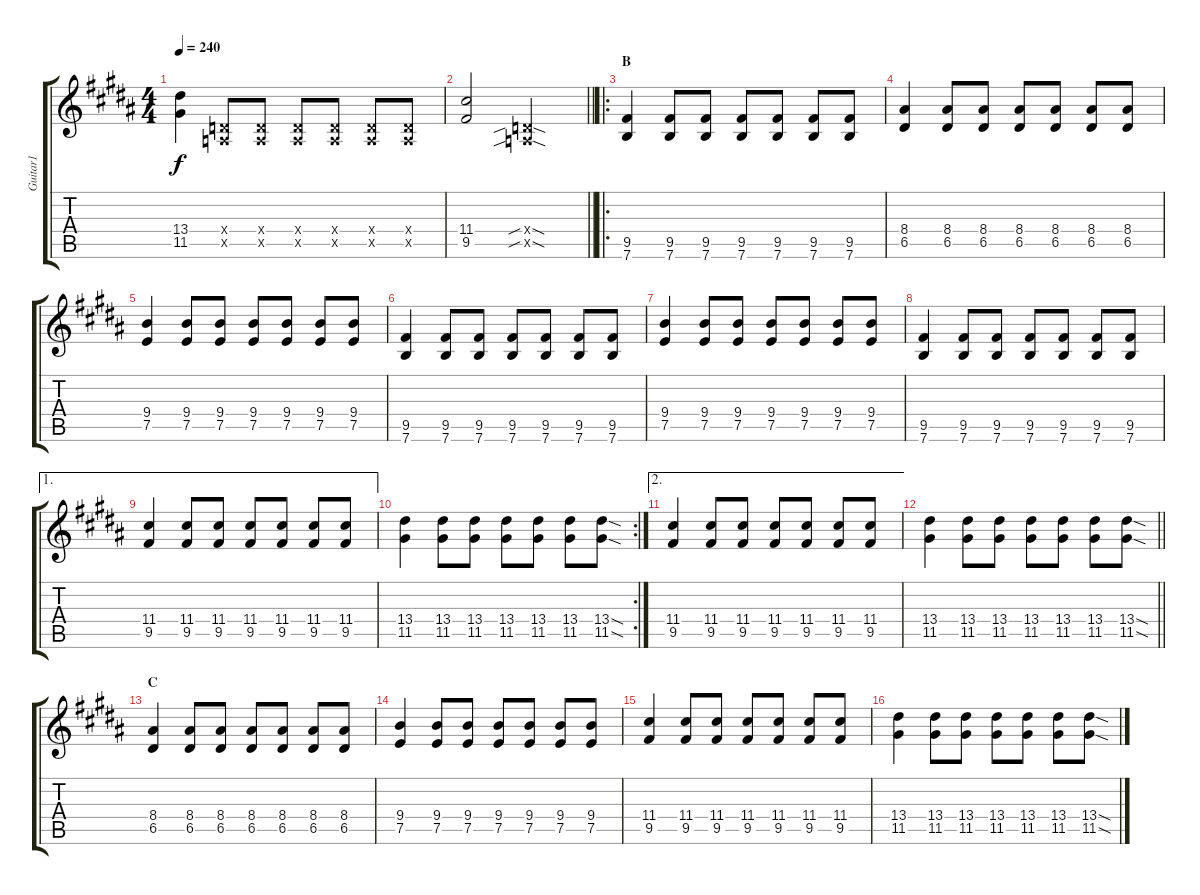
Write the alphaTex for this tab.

\track ("Guitar1" "Guitar1") {instrument distortionguitar}
\staff {score tabs}
\tuning (E4 B3 G3 D3 A2 E2) {hide}
\ts (4 4)
\tempo 240
\clef g2
\ks b
(13.4 11.5).4{dy f} (0.4{x} 0.5{x}).8 (0.4{x} 0.5{x}).8 (0.4{x} 0.5{x}).8 (0.4{x} 0.5{x}).8 (0.4{x} 0.5{x}).8 (0.4{x} 0.5{x}).8 |
\barLineRight lightlight
(11.4 9.5).2 (0.4{sib sod x} 0.5{sib sod x}).2 |
\ro
\section ("" "B")
(9.5 7.6).4 (9.5 7.6).8 (9.5 7.6).8 (9.5 7.6).8 (9.5 7.6).8 (9.5 7.6).8 (9.5 7.6).8 |
(8.4 6.5).4 (8.4 6.5).8 (8.4 6.5).8 (8.4 6.5).8 (8.4 6.5).8 (8.4 6.5).8 (8.4 6.5).8 |
(9.4 7.5).4 (9.4 7.5).8 (9.4 7.5).8 (9.4 7.5).8 (9.4 7.5).8 (9.4 7.5).8 (9.4 7.5).8 |
(9.5 7.6).4 (9.5 7.6).8 (9.5 7.6).8 (9.5 7.6).8 (9.5 7.6).8 (9.5 7.6).8 (9.5 7.6).8 |
(9.4 7.5).4 (9.4 7.5).8 (9.4 7.5).8 (9.4 7.5).8 (9.4 7.5).8 (9.4 7.5).8 (9.4 7.5).8 |
(9.5 7.6).4 (9.5 7.6).8 (9.5 7.6).8 (9.5 7.6).8 (9.5 7.6).8 (9.5 7.6).8 (9.5 7.6).8 |
\ae 1
(11.4 9.5).4 (11.4 9.5).8 (11.4 9.5).8 (11.4 9.5).8 (11.4 9.5).8 (11.4 9.5).8 (11.4 9.5).8 |
\rc 2
(13.4 11.5).4 (13.4 11.5).8 (13.4 11.5).8 (13.4 11.5).8 (13.4 11.5).8 (13.4 11.5).8 (13.4{sod} 11.5{sod}).8 |
\ae 2
(11.4 9.5).4 (11.4 9.5).8 (11.4 9.5).8 (11.4 9.5).8 (11.4 9.5).8 (11.4 9.5).8 (11.4 9.5).8 |
\barLineRight lightlight
(13.4 11.5).4 (13.4 11.5).8 (13.4 11.5).8 (13.4 11.5).8 (13.4 11.5).8 (13.4 11.5).8 (13.4{sod} 11.5{sod}).8 |
\section ("" "C")
(8.4 6.5).4 (8.4 6.5).8 (8.4 6.5).8 (8.4 6.5).8 (8.4 6.5).8 (8.4 6.5).8 (8.4 6.5).8 |
(9.4 7.5).4 (9.4 7.5).8 (9.4 7.5).8 (9.4 7.5).8 (9.4 7.5).8 (9.4 7.5).8 (9.4 7.5).8 |
(11.4 9.5).4 (11.4 9.5).8 (11.4 9.5).8 (11.4 9.5).8 (11.4 9.5).8 (11.4 9.5).8 (11.4 9.5).8 |
(13.4 11.5).4 (13.4 11.5).8 (13.4 11.5).8 (13.4 11.5).8 (13.4 11.5).8 (13.4 11.5).8 (13.4{sod} 11.5{sod}).8
